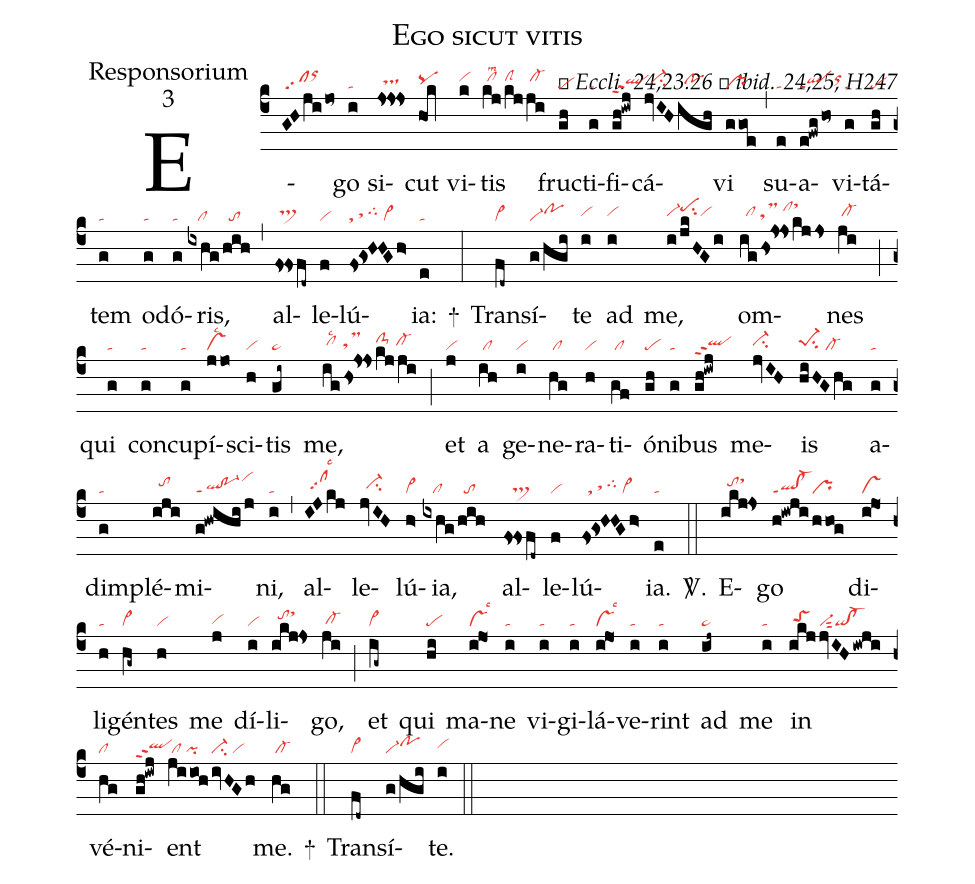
name:Ego sicut vitis;
office-part:Responsorium;
mode:3;
commentary:ꝶ Eccli. 24,23.26 ꝟ ibid. 24,25; H247;
nabc-lines:1;
%%
(c4)
E(GHjijo~|/sforhk)go(i|ta) si(js!js!js|//tshh)cut(hOk|pqhh) vi(k|vihi)tis(kj|/clhilsm2|/kj|clShi|/ji|/cl-hi)
fru(gh|pe)cti(g|ta)fi(gh!iwj|qlhhppt2)cá(jvIH|//ci-hh|igh|//pohh)vi(ggoe|pr) (,)
su(e|ta)a(e!fwg/ho~|qlppt1orhi)vi(g|ta)tá(gh|pe)tem(g|ta) o(g|ta)dó(g|ta)ris,(ixhg|///cl|/hih|//to) (,)
al(fs!fsfd~|//ts>hh)le(f|vi)lú(fs!gs!H!HGh>|st/sthh/tghi/vi>)ia:(e|ta) +(:)
Tran(fd~|cl~)sí(g/hgi|vi-pohi)te(i|vihh) ad(i|vihh) me,(i/jkHGi|vi-hhpehjsu2vihh)
om(ighs!js!jskjjs|//clhh/tsMhg/clhjsthl)nes(ji|/cl-hh) (;)
qui(g|ta) con(g|ta)cu(g|ta)pí(jjo|vslsc2)sci(h|vi)tis(gi~|pe~) me,(ighs!js!js|/clhhlsc2//tsMhg|kj/ji|clS-hi/cl-hh) (;)
et(j|vi) a(ih|/cl) ge(i|vi)ne(hg|/cl)ra(h|vi)ti(gf|/cl)ó(gh|pe)ni(g|ta)bus(gh!iwj|qlhhppt2)
me(jvIH|ci-hh)is(hiHGhg|pe-1hhsu2/cl-) a(g|ta)dim(g|ta)plé(iji|//tohi)mi(g!hwihi/j|ql!po-1ppt1vihk)ni,(i|ta) (,)
al(IJkj|//sfhhlsc3)le(jvIH|//ci-hh)lú(h>|vi>)ia,(ixhg|///cl|/hih|//to)
al(fs!fsfd~|///ts>)le(f|vi)lú(fs!gs!H!HGh>|//st/sthh/tghi/vi>)ia.(e|ta) <sp>V/</sp>.(::)
E(ikj!js|//tohisthk)go(h!iwji|ql!cl-ppt1|/hhog|pr) di(i!jo1|vs)li(h|ta)gén(hg~|vi>)tes(h|vi) me(j|vihg) dí(i|vi)li(ikj!js|//tohisthk)go,(ji|/cl-hg) (;)
et(ig~|vi>) qui(hi|pe) ma(i!jo1|vslsc3)ne(i|ta) vi(i|ta)gi(i|ta)lá(i!jo1|vslsc3)ve(i|ta)rint(i|ta) ad(ij~|ta>) me(i|ta) in(ikj|/toShh|jvIHiwji|vi-sut2qi!cl-)
vé(hg|cl)ni(gh!iwj|qlhhppt2)ent(ji/ioh|/cl/pi|/ivHGh|ci-/vi) me.(hg|/cl-) +(::)
Tran(fd~|cl~)sí(g/hgi|vi-pohi)te.(i|vihh) (::)
